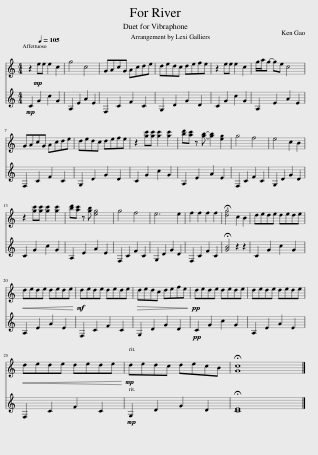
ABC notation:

X:1
%%score { 1 | 2 }
L:1/8
Q:1/4=105
M:4/4
I:linebreak $
K:C
V:1 treble
V:2 treble
V:1
 z2!mp! ee e2 c2 | g4 c4 | GAcG Acde | dedc defe | z2 ee e2 c2 | %5
 g/a/g- ge c4 |$ GAcG Acde | dedc defe | z2 [gc'][gc'] [gc']2 [gc']2 | [bd'][ac'] z [gb]- [gb]2 [eg]2 | %10
 g4 f4 | e4 c2 B2 |$ z2 [gc'][gc'] [gc']2 [gc']2 | [bd'][ac'] z [gb] [eg]4 | g4 f4 | %15
 e6 e2 | f2 f2 f2 f2 | !fermata![dg]4 c2 B2 | dede dede |$!<(! dede dede!<)! | %20
!mf! dede dede |!>(! dedc defe!>)! |!pp! dede dede | dede dede |$!<(! dede dede!<)! | %25
!mp! dedc decB | !fermata![Gc]8 |] %27
V:2
!mp! C2 G2 c2 G2 | A,2 E2 A2 E2 | F,2 C2 F2 C2 | G,2 D2 G2 D2 | C2 G2 c2 G2 | %5
 A,2 E2 A2 E2 |$ F,2 C2 F2 C2 | G,2 D2 G2 D2 | C2 G2 c2 G2 | A,2 E2 A2 E2 | %10
 F,2 C2 F2 C2 | G,2 D2 G2 D2 |$ C2 G2 c2 G2 | A,2 E2 A2 E2 | F,2 C2 F2 C2 | %15
 G,2 D2 G2 D2 | F,2 C2 F2 C2 | !fermata![GB]4 z2 z2 | C2 G2 c2 G2 |$ A,2 E2 A2 E2 | %20
 F,2 C2 F2 C2 | G,2 D2 G2 D2 |!pp! C2 G2 c2 G2 | A,2 E2 A2 E2 |$ F,2 C2 F2 C2 | %25
!mp! G,2 D2 G2 D2 | !fermata![CE]8 |] %27
